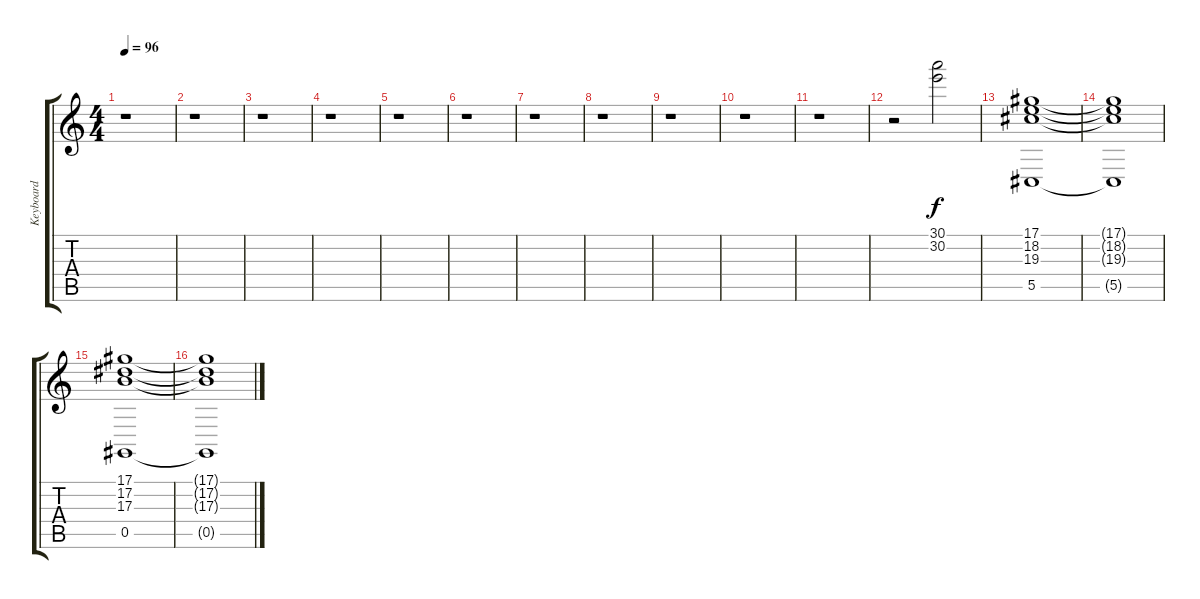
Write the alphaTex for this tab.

\track ("Keyboard" "Keyboard") {instrument harpsichord}
\staff {score tabs}
\tuning (Eb4 Bb3 Gb3 Db3 Ab2 B1) {hide}
\ts (4 4)
\tempo 96
\clef g2
\ks c
r.1{dy f instrument harpsichord} |
r.1 |
r.1 |
r.1 |
r.1 |
r.1 |
r.1 |
r.1 |
r.1 |
r.1 |
r.1 |
r.2{volume 16 instrument reversecymbal} (30.1 30.2).2 |
\section ("" "")
(17.1 18.2 19.3 5.5).1{volume 12 instrument harpsichord} |
(17.1{t} 18.2{t} 19.3{t} 5.5{t}).1 |
(17.1 17.2 17.3 0.5).1 |
(17.1{t} 17.2{t} 17.3{t} 0.5{t}).1
